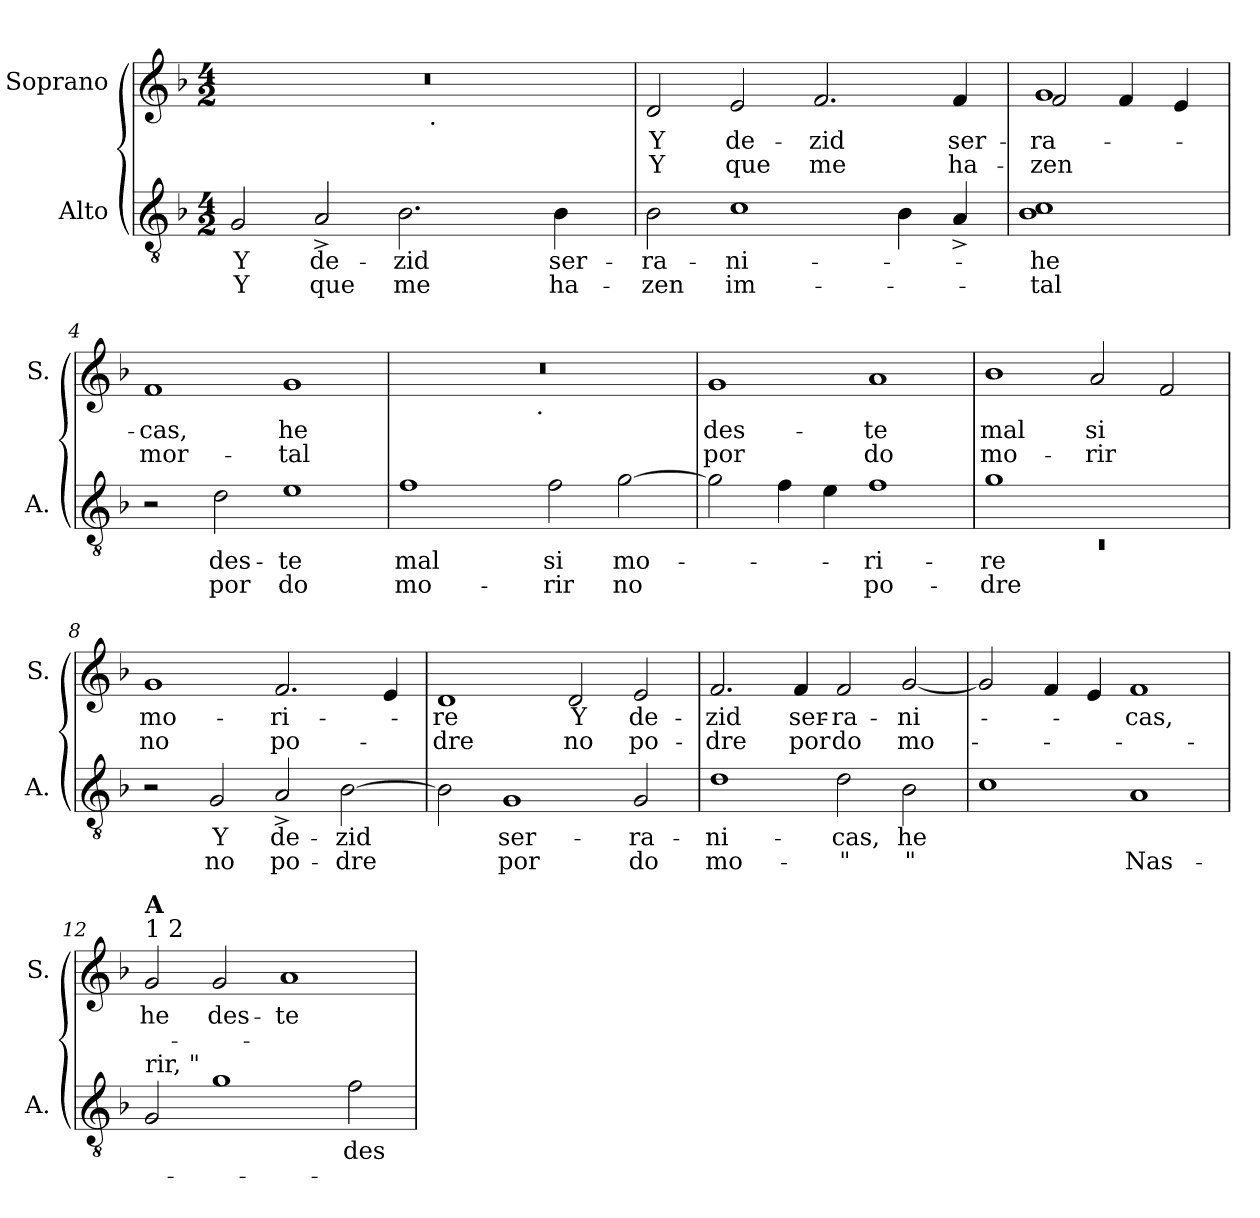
**kern	**text	**text	**kern	**text	**text
*part2	*part2	*part2	*part1	*part1	*part1
*staff2	*staff2	*staff2	*staff1	*staff1	*staff1
*I"Alto	*	*	*I"Soprano	*	*
*I'A.	*	*	*I'S.	*	*
*clefGv2	*	*	*clefG2	*	*
*k[b-]	*	*	*k[b-]	*	*
*F:	*	*	*F:	*	*
*M4/2	*	*	*M4/2	*	*
=1	=1	=1	=1	=1	=1
!	!LO:LY:b	!LO:LY:b	!	!	!
*	*	*	*^	*	*
2G/	Y	Y	0r	1ryy	.	.
!	!LO:LY:b	!LO:LY:b	!	!	!	!
2A^</	de-	que	.	.	.	.
!	!LO:LY:b	!LO:LY:b	!	!	!	!
2.B-\	-zid	me	.	16.ryy	.	.
!	!	!	!	!LO:TX:b:t=.	!	!
.	.	.	.	2ryy	.	.
.	.	.	.	4ryy	.	.
!	!LO:LY:b	!LO:LY:b	!	!	!	!
4B-\	ser-	ha-	.	.	.	.
.	.	.	.	8ryy	.	.
.	.	.	.	32ryy	.	.
=2	=2	=2	=2	=2	=2	=2
!	!LO:LY:b	!LO:LY:b	!	!	!LO:LY:b	!LO:LY:b
*	*	*	*v	*v	*	*
2B-\	-ra-	-zen	2d/	Y	Y
!	!LO:LY:b	!LO:LY:b	!	!LO:LY:b	!LO:LY:b
1c	-ni-	im-	2e/	de-	que
!	!	!	!	!LO:LY:b	!LO:LY:b
.	.	.	2.f/	-zid	me
4B-\	.	.	.	.	.
!	!	!	!	!LO:LY:b	!LO:LY:b
4A^</	.	.	4f/	ser-	ha-
=3	=3	=3	=3	=3	=3
!	!LO:LY:b	!LO:LY:b	!	!LO:LY:b	!LO:LY:b
*	*	*	*^	*	*
!	!	!	!	!	!LO:LY:b	!LO:LY:b
1B- 1c	he	-tal	1g	2f/	-ra-	-zen
.	.	.	.	4f/	.	.
.	.	.	.	4e/	.	.
=4	=4	=4	=4	=4	=4	=4
!	!	!	!	!	!LO:LY:b	!LO:LY:b
*	*	*	*v	*v	*	*
2r	.	.	1f	-cas,	mor-
!	!LO:LY:b	!LO:LY:b	!	!	!
2d\	des-	por	.	.	.
!	!LO:LY:b	!LO:LY:b	!	!LO:LY:b	!LO:LY:b
1e	-te	do	1g	he	-tal
=5	=5	=5	=5	=5	=5
!	!LO:LY:b	!LO:LY:b	!	!	!
*	*	*	*^	*	*
1f	mal	mo-	0r	2ryy	.	.
.	.	.	.	4...ryy	.	.
!	!	!	!	!LO:TX:b:t=.	!	!
.	.	.	.	1ryy	.	.
!	!LO:LY:b	!LO:LY:b	!	!	!	!
2f\	si	-rir	.	.	.	.
!	!LO:LY:b	!LO:LY:b	!	!	!	!
[<2g\	mo-	no	.	.	.	.
.	.	.	.	32ryy	.	.
!!LO:LB:g=z
=6	=6	=6	=6	=6	=6	=6
!	!	!	!	!	!LO:LY:b	!LO:LY:b
*	*	*	*v	*v	*	*
2g\]	.	.	1g	des-	por
4f\	.	.	.	.	.
4e\	.	.	.	.	.
!	!LO:LY:b	!LO:LY:b	!	!LO:LY:b	!LO:LY:b
1f	-ri-	po-	1a	-te	do
=7	=7	=7	=7	=7	=7
*^	*	*	*	*	*
!	!LO:N:vis=1	!LO:LY:b	!LO:LY:b	!	!LO:LY:b	!LO:LY:b
1g	0rC	-re	-dre	1b-	mal	mo-
!	!	!	!	!	!LO:LY:b	!LO:LY:b
1ryy	.	.	.	2a/	si	-rir
.	.	.	.	2f/	.	.
*v	*v	*	*	*	*	*
=8	=8	=8	=8	=8	=8
!	!	!	!	!LO:LY:b	!LO:LY:b
2r	.	.	1g	mo-	no
!	!LO:LY:b	!LO:LY:b	!	!	!
2G/	Y	no	.	.	.
!	!LO:LY:b	!LO:LY:b	!	!LO:LY:b	!LO:LY:b
2A^</	de-	po-	2.f/	-ri-	po-
!	!LO:LY:b	!LO:LY:b	!	!	!
[>2B-\	-zid	-dre	.	.	.
.	.	.	4e/	.	.
=9	=9	=9	=9	=9	=9
!	!	!	!	!LO:LY:b	!LO:LY:b
2B-\]	.	.	1d	-re	-dre
!	!LO:LY:b	!LO:LY:b	!	!	!
1G	ser-	por	.	.	.
!	!	!	!	!LO:LY:b	!LO:LY:b
.	.	.	2d/	Y	no
!	!LO:LY:b	!LO:LY:b	!	!LO:LY:b	!LO:LY:b
2G/	-ra-	do	2e/	de-	po-
=10	=10	=10	=10	=10	=10
!	!LO:LY:b	!LO:LY:b	!	!LO:LY:b	!LO:LY:b
1d	-ni-	mo-	2.f/	-zid	-dre
!	!	!	!	!LO:LY:b	!LO:LY:b
.	.	.	4f/	ser-	por
!	!LO:LY:b	!LO:LY:b	!	!LO:LY:b	!LO:LY:b
2d\	-cas,	-"	2f/	-ra-	do
!	!LO:LY:b	!LO:LY:b	!	!LO:LY:b	!LO:LY:b
2B-\	he	"	[<2g/	-ni-	mo-
=11	=11	=11	=11	=11	=11
1c	.	.	2g/]	.	.
.	.	.	4f/	.	.
.	.	.	4e/	.	.
!	!	!LO:LY:b	!	!LO:LY:b	!
1A	.	Nas-	1f	-cas,	.
!!LO:LB:g=z
=12	=12	=12	=12	=12	=12
!	!	!	!LO:TX:a:t=1 2	!	!
!	!	!	!LO:TX:a:B:t=A	!	!
!LO:TX:a:t=rir, "	!	!	!	!	!
!	!	!	!	!LO:LY:b	!
2G/	.	.	2g/	he	.
!	!	!	!	!LO:LY:b	!
1g	.	.	2g/	des-	.
!	!	!	!	!LO:LY:b	!
.	.	.	1a	-te	.
!	!LO:LY:b	!	!	!	!
2f\	des-	.	.	.	.
=	=	=	=	=	=
*-	*-	*-	*-	*-	*-
